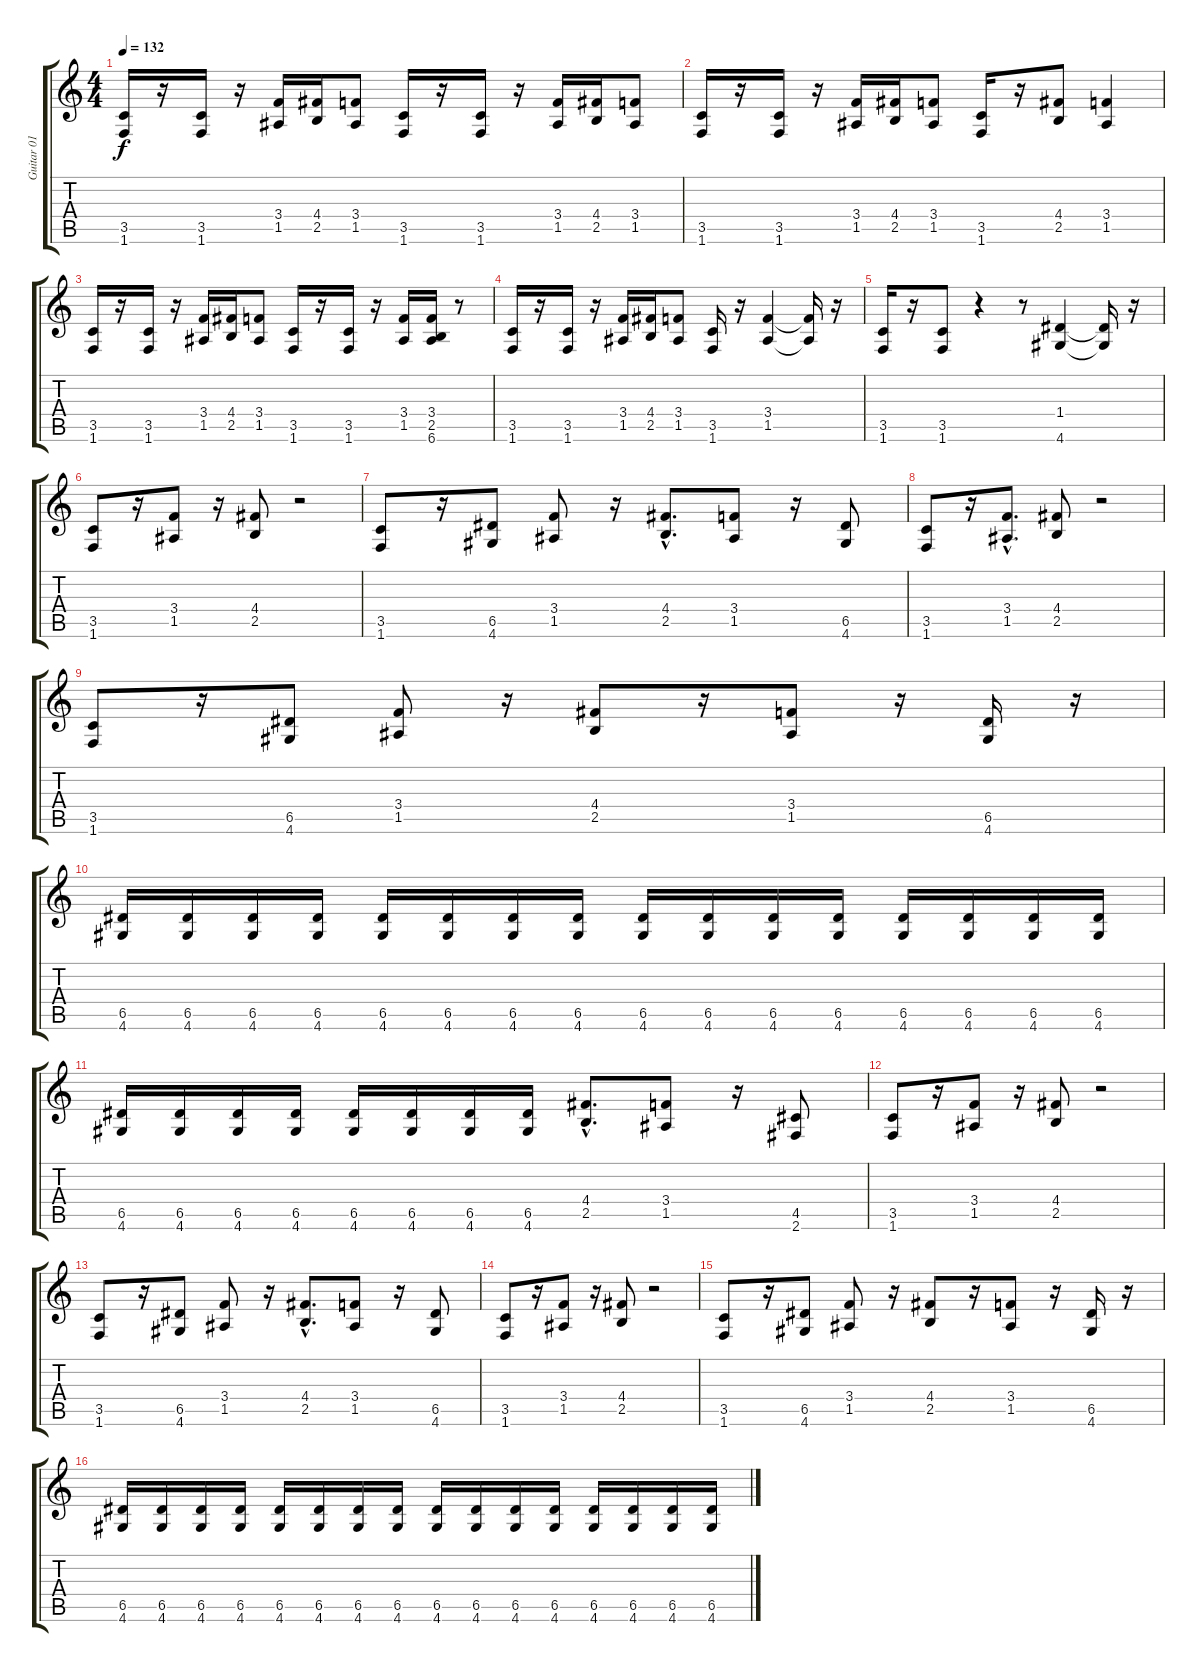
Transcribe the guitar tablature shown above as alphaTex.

\track ("Guitar 01" "Guitar 01") {instrument distortionguitar}
\staff {score tabs}
\tuning (E4 B3 G3 D3 A2 E2) {hide}
\ts (4 4)
\tempo 132
\clef g2
\ks c
(3.5 1.6).16{dy f} r.16 (3.5 1.6).16 r.16 (3.4 1.5).16 (4.4 2.5).16 (3.4 1.5).8 (3.5 1.6).16 r.16 (3.5 1.6).16 r.16 (3.4 1.5).16 (4.4 2.5).16 (3.4 1.5).8 |
(3.5 1.6).16 r.16 (3.5 1.6).16 r.16 (3.4 1.5).16 (4.4 2.5).16 (3.4 1.5).8 (3.5 1.6).16 r.16 (4.4 2.5).8 (3.4 1.5).4 |
(3.5 1.6).16 r.16 (3.5 1.6).16 r.16 (3.4 1.5).16 (4.4 2.5).16 (3.4 1.5).8 (3.5 1.6).16 r.16 (3.5 1.6).16 r.16 (3.4 1.5).16 (3.4 2.5 6.6).16 r.8 |
(3.5 1.6).16 r.16 (3.5 1.6).16 r.16 (3.4 1.5).16 (4.4 2.5).16 (3.4 1.5).8 (3.5 1.6).16 r.16 (3.4 1.5).4 (3.4{t} 1.5{t}).16 r.16 |
(3.5 1.6).16 r.16 (3.5 1.6).8 r.4 r.8 (1.4 4.6).4 (1.4{t} 4.6{t}).16 r.16 |
(3.5 1.6).8 r.16 (3.4 1.5).8 r.16 (4.4 2.5).8 r.2 |
(3.5 1.6).8 r.16 (6.5 4.6).8 (3.4 1.5).8 r.16 (4.4{hac} 2.5{hac}).8{d} (3.4 1.5).8 r.16 (6.5 4.6).8 |
(3.5 1.6).8 r.16 (3.4{hac} 1.5{hac}).8{d} (4.4 2.5).8 r.2 |
(3.5 1.6).8 r.16 (6.5 4.6).8 (3.4 1.5).8 r.16 (4.4 2.5).8 r.16 (3.4 1.5).8 r.16 (6.5 4.6).16 r.16 |
(6.5 4.6).16 (6.5 4.6).16 (6.5 4.6).16 (6.5 4.6).16 (6.5 4.6).16 (6.5 4.6).16 (6.5 4.6).16 (6.5 4.6).16 (6.5 4.6).16 (6.5 4.6).16 (6.5 4.6).16 (6.5 4.6).16 (6.5 4.6).16 (6.5 4.6).16 (6.5 4.6).16 (6.5 4.6).16 |
(6.5 4.6).16 (6.5 4.6).16 (6.5 4.6).16 (6.5 4.6).16 (6.5 4.6).16 (6.5 4.6).16 (6.5 4.6).16 (6.5 4.6).16 (4.4{hac} 2.5{hac}).8{d} (3.4 1.5).8 r.16 (4.5 2.6).8 |
(3.5 1.6).8 r.16 (3.4 1.5).8 r.16 (4.4 2.5).8 r.2 |
(3.5 1.6).8 r.16 (6.5 4.6).8 (3.4 1.5).8 r.16 (4.4{hac} 2.5{hac}).8{d} (3.4 1.5).8 r.16 (6.5 4.6).8 |
(3.5 1.6).8 r.16 (3.4 1.5).8 r.16 (4.4 2.5).8 r.2 |
(3.5 1.6).8 r.16 (6.5 4.6).8 (3.4 1.5).8 r.16 (4.4 2.5).8 r.16 (3.4 1.5).8 r.16 (6.5 4.6).16 r.16 |
(6.5 4.6).16 (6.5 4.6).16 (6.5 4.6).16 (6.5 4.6).16 (6.5 4.6).16 (6.5 4.6).16 (6.5 4.6).16 (6.5 4.6).16 (6.5 4.6).16 (6.5 4.6).16 (6.5 4.6).16 (6.5 4.6).16 (6.5 4.6).16 (6.5 4.6).16 (6.5 4.6).16 (6.5 4.6).16
